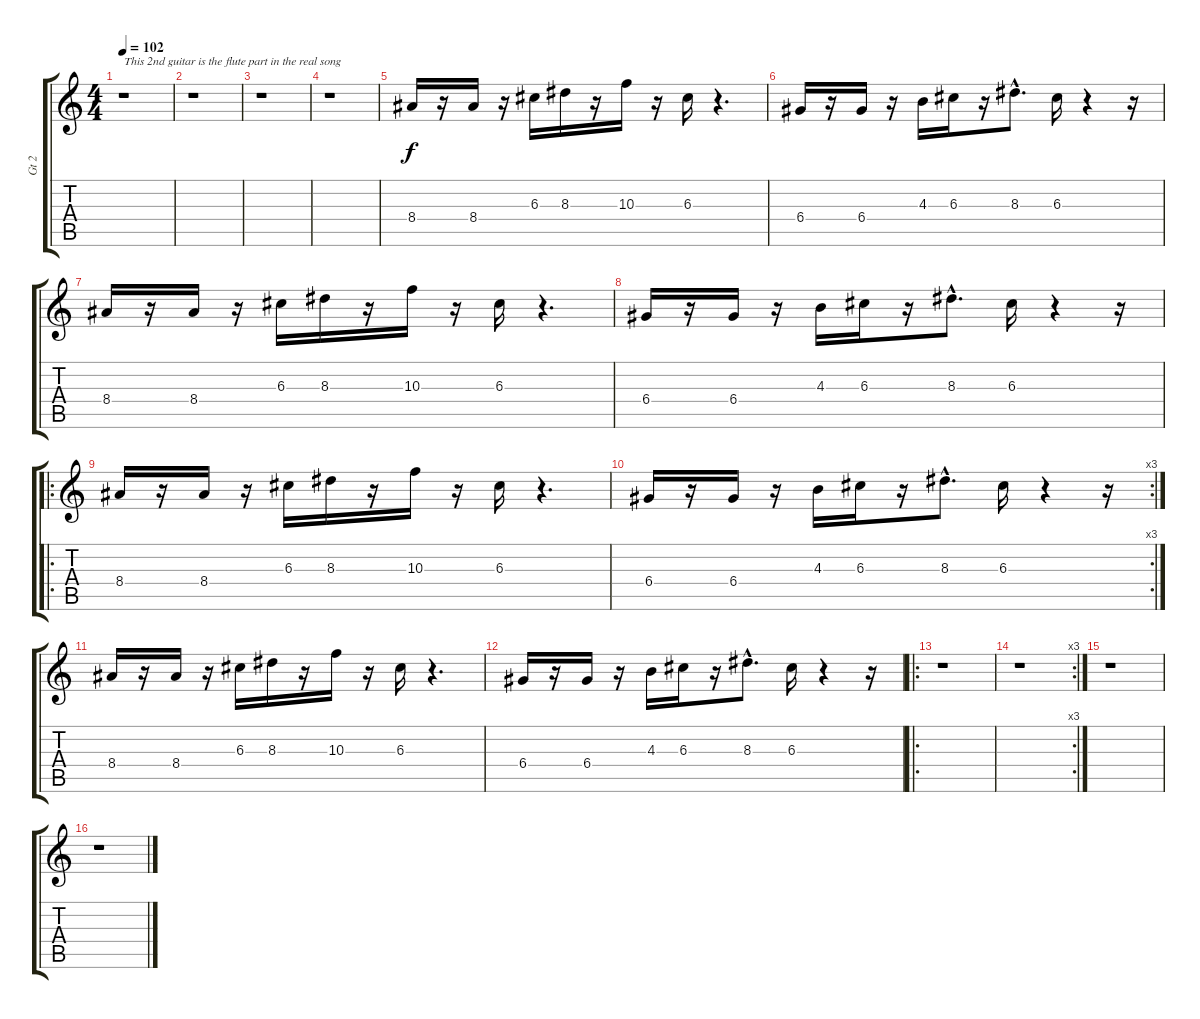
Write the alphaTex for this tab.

\track ("Gt 2" "Gt 2") {instrument distortionguitar}
\staff {score tabs}
\tuning (E4 B3 G3 D3 A2 E2) {hide}
\ts (4 4)
\tempo 102
\clef g2
\ks c
r.1{txt "This 2nd guitar is the flute part in the real song" dy f instrument distortionguitar} |
r.1 |
r.1 |
r.1 |
8.4.16 r.16 8.4.16 r.16 6.3.16 8.3.16 r.16 10.3.16 r.16 6.3.16 r.4{d} |
6.4.16 r.16 6.4.16 r.16 4.3.16 6.3.16 r.16 8.3{hac}.8{d} 6.3.16 r.4 r.16 |
8.4.16 r.16 8.4.16 r.16 6.3.16 8.3.16 r.16 10.3.16 r.16 6.3.16 r.4{d} |
6.4.16 r.16 6.4.16 r.16 4.3.16 6.3.16 r.16 8.3{hac}.8{d} 6.3.16 r.4 r.16 |
\ro
8.4.16 r.16 8.4.16 r.16 6.3.16 8.3.16 r.16 10.3.16 r.16 6.3.16 r.4{d} |
\rc 3
6.4.16 r.16 6.4.16 r.16 4.3.16 6.3.16 r.16 8.3{hac}.8{d} 6.3.16 r.4 r.16 |
8.4.16 r.16 8.4.16 r.16 6.3.16 8.3.16 r.16 10.3.16 r.16 6.3.16 r.4{d} |
6.4.16 r.16 6.4.16 r.16 4.3.16 6.3.16 r.16 8.3{hac}.8{d} 6.3.16 r.4 r.16 |
\ro
r.1 |
\rc 3
r.1 |
r.1 |
r.1
